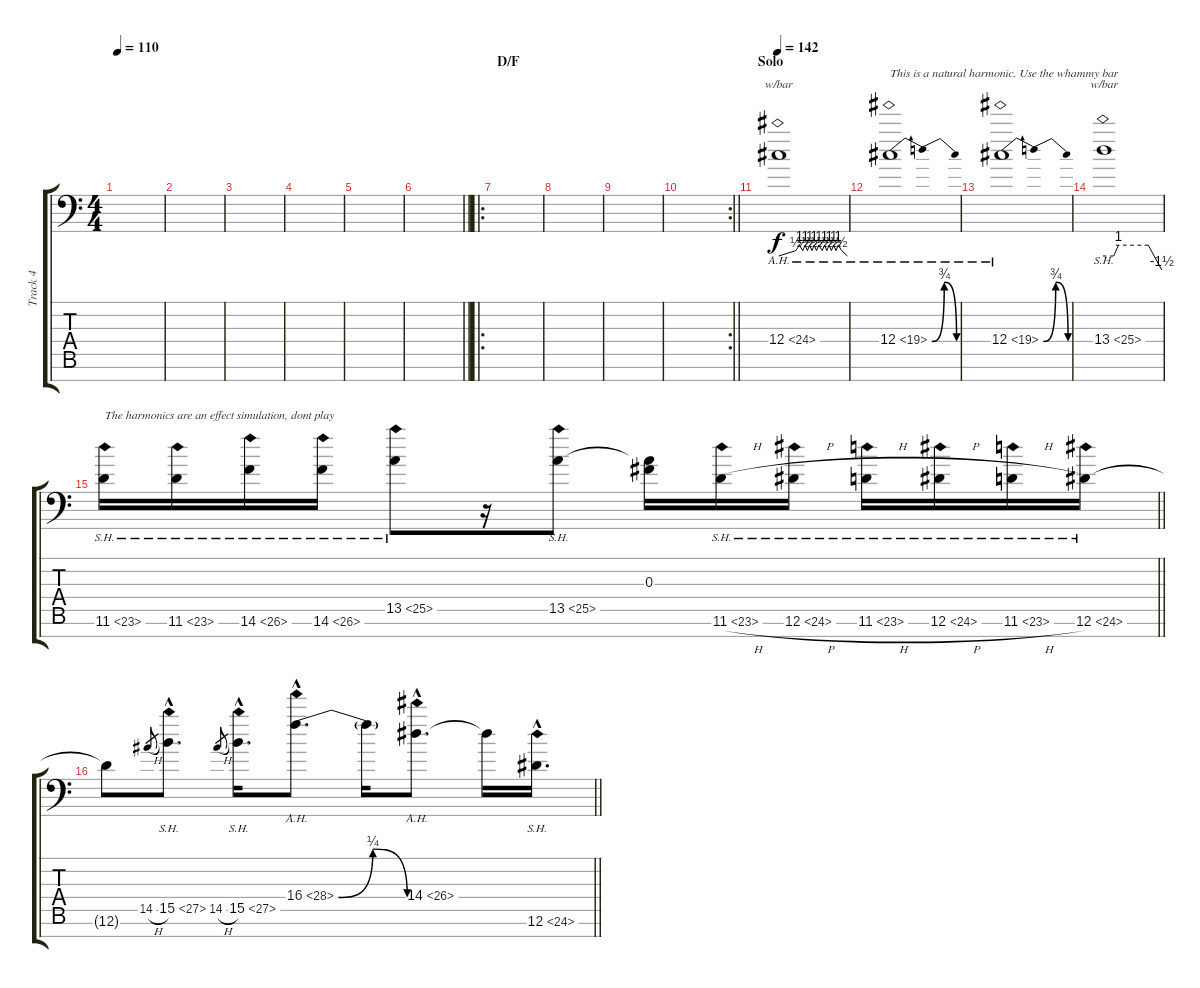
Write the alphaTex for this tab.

\track ("Track 4" "Track 4") {instrument distortionguitar}
\staff {score tabs}
\tuning (Eb4 Bb3 Gb3 Db3 Ab2 Eb2 Bb1) {hide}
\ts (4 4)
\tempo 110
\clef f4
\ks c
|
|
|
|
|
\barLineRight lightlight
|
\ro
\section ("" "D/F")
|
|
|
\rc 2
\barLineRight lightlight
|
\section ("" "Solo")
\tempo 142
12.4{ah 12}.1{tbe (custom default 0 0 15 2 18 4 21 2 23 4 25 2 27 4 29 2 31 4 33 2 35 4 38 2 40 4 42 2 44 4 46 2 48 4 50 2 52 4 55 2 60 0)} |
12.4{be (bendrelease 0 0 15 3 50 3 60 0) ah 7}.1{txt "This is a natural harmonic. Use the whammy bar"} |
12.4{be (bendrelease 0 0 5 3 54 3 60 0) ah 7}.1 |
13.4{sh 12}.1{tbe (custom default 0 0 10 0 15 4 46 4 60 -6)} |
\barLineRight lightlight
11.6{sh 12}.16{txt "The harmonics are an effect simulation, dont play"} 11.6{sh 12}.16 14.6{sh 12}.16 14.6{sh 12}.16 13.5{sh 12}.8 r.16 13.5{sh 12}.8 (0.3 13.5{t}).16 11.6{sh 12 h}.16 12.6{sh 12 h}.16 11.6{sh 12 h}.16 12.6{sh 12 h}.16 11.6{sh 12 h}.16 12.6{sh 12}.16 |
\barLineRight lightlight
12.6{t}.8 14.5{h}.8{gr} 15.5{sh 12 hac}.8{d} 14.5{h}.8{gr} 15.5{sh 12 hac}.16{d} 16.4{be (bendrelease 0 0 30 1 30 1 60 0) ah 12 hac}.8{d} 16.4{t}.16 14.4{ah 12 hac}.8{d} 14.4{t}.16 12.6{sh 12 hac}.16{d}
